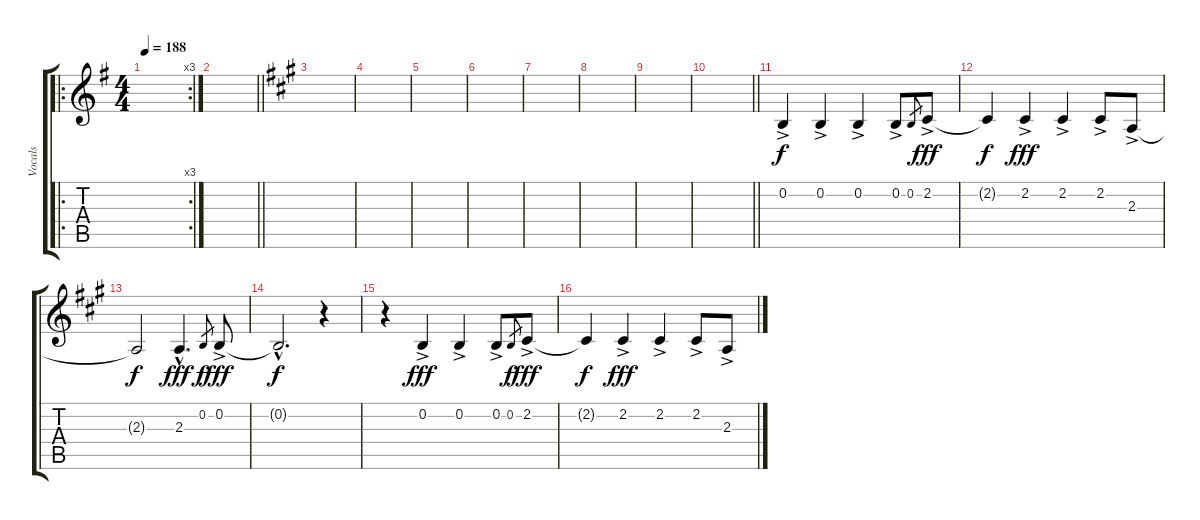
\track ("Vocals" "Vocals") {instrument stringensemble1}
\staff {score tabs}
\tuning (E4 B3 G3 D3 A2 E2) {hide}
\ro
\rc 3
\ts (4 4)
\tempo 188
\clef g2
\ks eminor
|
\barLineRight lightlight
|
\ks f#minor
|
|
|
|
|
|
|
\barLineRight lightlight
|
0.2{ac}.4 0.2{ac}.4 0.2{ac}.4 0.2{ac}.8 0.2.8{gr dy f} 2.2{ac}.8{dy fff} |
2.2{t}.4{dy f} 2.2{ac}.4{dy fff} 2.2{ac}.4 2.2{ac}.8 2.3{ac}.8 |
2.3{t}.2{dy f} 2.3{hac}.4{d dy fff} 0.2.8{gr dy f} 0.2{ac}.8{dy fff} |
0.2{hac t}.2{d dy f} r.4 |
r.4 0.2{ac}.4{dy fff} 0.2{ac}.4 0.2{ac}.8 0.2.8{gr dy f} 2.2{ac}.8{dy fff} |
2.2{t}.4{dy f} 2.2{ac}.4{dy fff} 2.2{ac}.4 2.2{ac}.8 2.3{ac}.8
